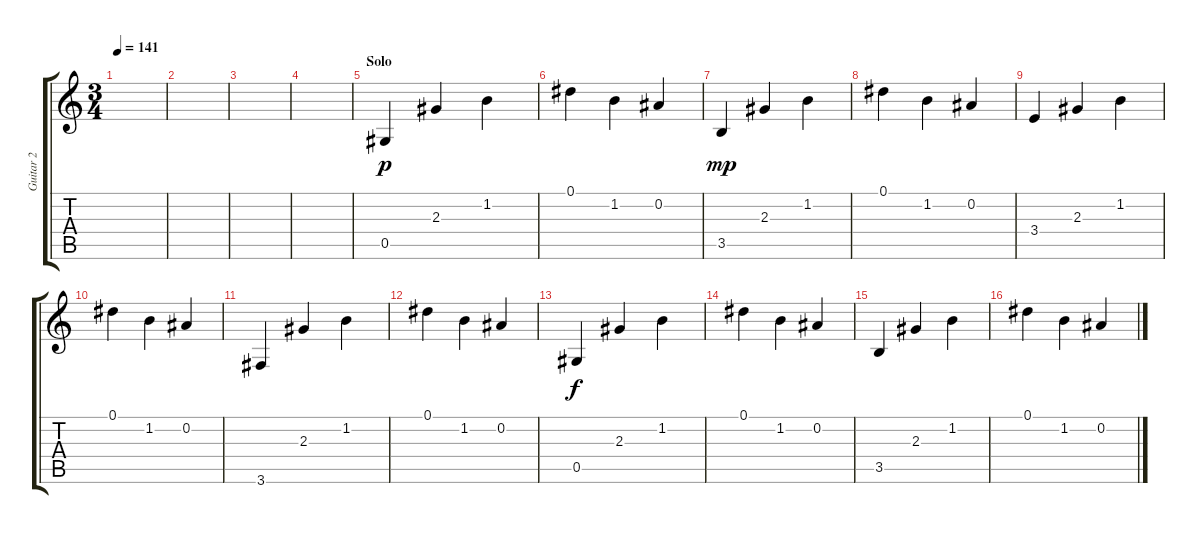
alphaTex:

\track ("Guitar 2" "Guitar 2") {instrument acousticguitarsteel}
\staff {score tabs}
\tuning (Eb4 Bb3 Gb3 Db3 Ab2 Eb2) {hide}
\ts (3 4)
\tempo 141
\clef g2
\ks c
|
|
|
|
\section ("" "Solo")
0.5.4{dy p} 2.3.4 1.2.4 |
0.1.4 1.2.4 0.2.4 |
3.5.4{dy mp} 2.3.4 1.2.4 |
0.1.4 1.2.4 0.2.4 |
3.4.4 2.3.4 1.2.4 |
0.1.4 1.2.4 0.2.4 |
3.6.4 2.3.4 1.2.4 |
0.1.4 1.2.4 0.2.4 |
0.5.4{dy f} 2.3.4 1.2.4 |
0.1.4 1.2.4 0.2.4 |
3.5.4 2.3.4 1.2.4 |
0.1.4 1.2.4 0.2.4
